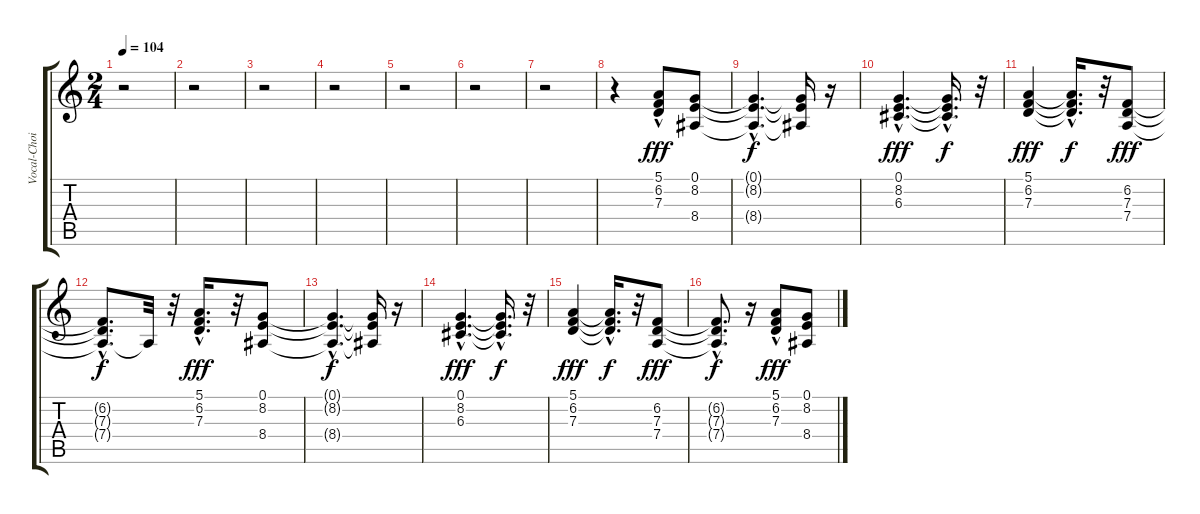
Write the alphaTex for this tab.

\track ("Vocal-Choir" "Vocal-Choi") {instrument pad4choir}
\staff {score tabs}
\tuning (E4 B3 G3 D3 A2 E2) {hide}
\ts (2 4)
\tempo 104
\clef g2
\ks c
r.2{dy f} |
r.2 |
r.2 |
r.2 |
r.2 |
r.2 |
r.2 |
r.4 (5.1 6.2{hac} 7.3).8{dy fff} (0.1 8.2 8.4).8 |
(0.1{hac t} 8.2{hac t} 8.4{hac t}).4{d dy f} (0.1{t} 8.2{t} 8.4{t}).16 r.16 |
(0.1{hac} 8.2{hac} 6.3{hac}).4{d dy fff} (0.1{t} 8.2{t} 6.3{hac t}).16{d dy f} r.32 |
(5.1 6.2 7.3).4{dy fff} (5.1{t} 6.2{t} 7.3{hac t}).16{d dy f} r.32 (6.2 7.3 7.4).8{dy fff} |
(6.2{hac t} 7.3{t} 7.4{hac t}).8{d dy f} 7.4{t}.32 r.32 (5.1{hac} 6.2{hac} 7.3{hac}).16{d dy fff} r.32 (0.1 8.2 8.4).8 |
(0.1{hac t} 8.2{hac t} 8.4{hac t}).4{d dy f} (0.1{t} 8.2{t} 8.4{t}).16 r.16 |
(0.1{hac} 8.2{hac} 6.3{hac}).4{d dy fff} (0.1{t} 8.2{t} 6.3{hac t}).16{d dy f} r.32 |
(5.1 6.2 7.3).4{dy fff} (5.1{t} 6.2{t} 7.3{hac t}).16{d dy f} r.32 (6.2 7.3 7.4).8{dy fff} |
(6.2{hac t} 7.3{t} 7.4{hac t}).8{d dy f} r.16 (5.1{hac} 6.2{hac} 7.3).8{dy fff} (0.1 8.2 8.4).8
